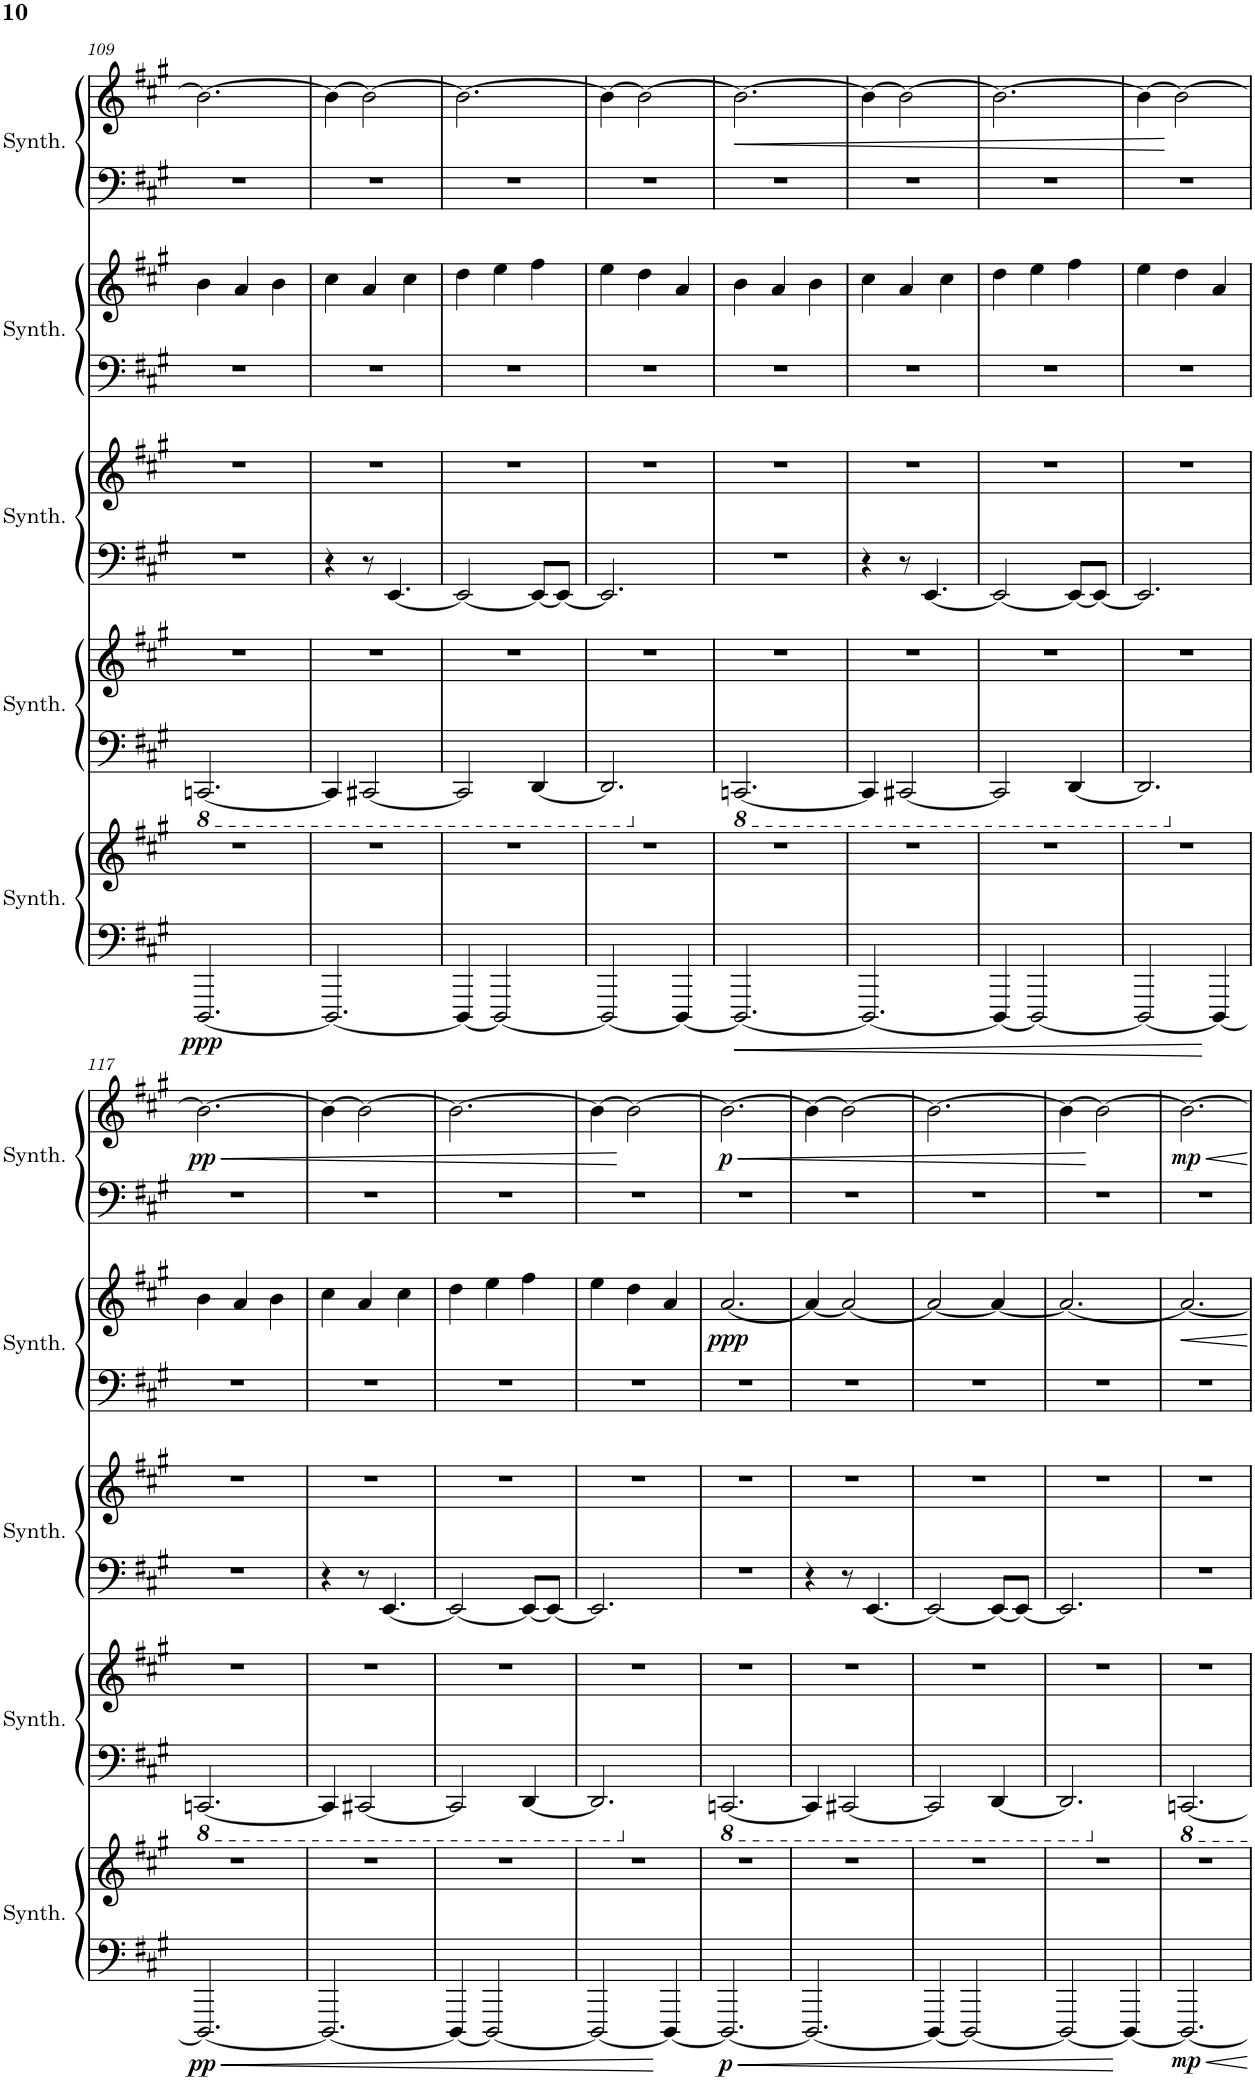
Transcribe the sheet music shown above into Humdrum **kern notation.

**kern	**kern	**dynam	**kern	**kern	**kern	**kern	**kern	**kern	**dynam	**kern	**kern	**dynam
*part5	*part5	*part5	*part4	*part4	*part3	*part3	*part2	*part2	*part2	*part1	*part1	*part1
*staff10	*staff9	*staff9/10	*staff8	*staff7	*staff6	*staff5	*staff4	*staff3	*staff3/4	*staff2	*staff1	*staff1/2
*I"Crystal Synthesizer	*	*	*I"Saw Synthesizer	*	*I"Atmosphere Synthesizer	*	*I"Choir Synthesizer	*	*	*I"String Synthesizer	*	*
*I'Synth.	*	*	*I'Synth.	*	*I'Synth.	*	*I'Synth.	*	*	*I'Synth.	*	*
!!LO:PB:g=z
*clefF4	*clefG2	*	*clefF4	*clefG2	*clefF4	*clefG2	*clefF4	*clefG2	*	*clefF4	*clefG2	*
*k[f#c#g#]	*k[f#c#g#]	*	*k[f#c#g#]	*k[f#c#g#]	*k[f#c#g#]	*k[f#c#g#]	*k[f#c#g#]	*k[f#c#g#]	*	*k[f#c#g#]	*k[f#c#g#]	*
*M6/8	*M6/8	*	*M6/8	*M6/8	*M6/8	*M6/8	*M6/8	*M6/8	*	*M6/8	*M6/8	*
*	*	*	*8ba	*	*	*	*	*	*	*	*	*
=109	=109	=109	=109	=109	=109	=109	=109	=109	=109	=109	=109	=109
!	!	!LO:DY:b=2	!	!	!	!	!	!	!	!	!	!
[2.DDD/	2.r	ppp	[2.CCCn/	2.r	2.r	2.r	2.r	4b\	.	2.r	2.b\_	.
.	.	.	.	.	.	.	.	4a/	.	.	.	.
.	.	.	.	.	.	.	.	4b\	.	.	.	.
=110	=110	=110	=110	=110	=110	=110	=110	=110	=110	=110	=110	=110
2.DDD/_	2.r	.	4CCC/]	2.r	4r	2.r	2.r	4cc#\	.	2.r	4b\_	.
.	.	.	[2CCC#X/	.	8r	.	.	4a/	.	.	2b\_	.
.	.	.	.	.	[4.EE/	.	.	.	.	.	.	.
.	.	.	.	.	.	.	.	4cc#\	.	.	.	.
=111	=111	=111	=111	=111	=111	=111	=111	=111	=111	=111	=111	=111
4DDD/_	2.r	.	2CCC#/]	2.r	2EE/_	2.r	2.r	4dd\	.	2.r	2.b\_	.
2DDD/_	.	.	.	.	.	.	.	4ee\	.	.	.	.
.	.	.	[4DDD/	.	8EE/L_	.	.	4ff#\	.	.	.	.
.	.	.	.	.	8EE/J_	.	.	.	.	.	.	.
=112	=112	=112	=112	=112	=112	=112	=112	=112	=112	=112	=112	=112
2DDD/_	2.r	.	2.DDD/]	2.r	2.EE/]	2.r	2.r	4ee\	.	2.r	4b\_	.
.	.	.	.	.	.	.	.	4dd\	.	.	2b\_	.
4DDD/_	.	.	.	.	.	.	.	4a/	.	.	.	.
=113	=113	=113	=113	=113	=113	=113	=113	=113	=113	=113	=113	=113
*	*	*	*X8ba	*	*	*	*	*	*	*	*	*
*	*	*	*8ba	*	*	*	*	*	*	*	*	*
!	!	!	!	!	!	!	!	!	!	!	!	!LO:HP:b
2.DDD/_	2.r	.	[2.CCCn/	2.r	2.r	2.r	2.r	4b\	.	2.r	2.b\_	<
.	.	.	.	.	.	.	.	4a/	.	.	.	.
.	.	.	.	.	.	.	.	4b\	.	.	.	.
=114	=114	=114	=114	=114	=114	=114	=114	=114	=114	=114	=114	=114
2.DDD/_	2.r	.	4CCC/]	2.r	4r	2.r	2.r	4cc#\	.	2.r	4b\_	.
.	.	.	[2CCC#X/	.	8r	.	.	4a/	.	.	2b\_	.
.	.	.	.	.	[4.EE/	.	.	.	.	.	.	.
.	.	.	.	.	.	.	.	4cc#\	.	.	.	.
=115	=115	=115	=115	=115	=115	=115	=115	=115	=115	=115	=115	=115
4DDD/_	2.r	.	2CCC#/]	2.r	2EE/_	2.r	2.r	4dd\	.	2.r	2.b\_	.
2DDD/_	.	.	.	.	.	.	.	4ee\	.	.	.	.
.	.	.	[4DDD/	.	8EE/L_	.	.	4ff#\	.	.	.	.
.	.	.	.	.	8EE/J_	.	.	.	.	.	.	.
=116	=116	=116	=116	=116	=116	=116	=116	=116	=116	=116	=116	=116
2DDD/_	2.r	.	2.DDD/]	2.r	2.EE/]	2.r	2.r	4ee\	.	2.r	4b\_	.
.	.	.	.	.	.	.	.	4dd\	.	.	2b\_	[
4DDD/_	.	.	.	.	.	.	.	4a/	.	.	.	.
!!LO:LB:g=z
=117	=117	=117	=117	=117	=117	=117	=117	=117	=117	=117	=117	=117
*	*	*	*X8ba	*	*	*	*	*	*	*	*	*
*	*	*	*8ba	*	*	*	*	*	*	*	*	*
!	!	!LO:DY:b=2	!	!	!	!	!	!	!	!	!	!LO:HP:b
!	!	!	!	!	!	!	!	!	!	!	!	!LO:DY:n=1:b
2.DDD/_	2.r	pp	[2.CCCn/	2.r	2.r	2.r	2.r	4b\	.	2.r	2.b\_	< pp
.	.	.	.	.	.	.	.	4a/	.	.	.	.
.	.	.	.	.	.	.	.	4b\	.	.	.	.
=118	=118	=118	=118	=118	=118	=118	=118	=118	=118	=118	=118	=118
2.DDD/_	2.r	.	4CCC/]	2.r	4r	2.r	2.r	4cc#\	.	2.r	4b\_	.
.	.	.	[2CCC#X/	.	8r	.	.	4a/	.	.	2b\_	.
.	.	.	.	.	[4.EE/	.	.	.	.	.	.	.
.	.	.	.	.	.	.	.	4cc#\	.	.	.	.
=119	=119	=119	=119	=119	=119	=119	=119	=119	=119	=119	=119	=119
4DDD/_	2.r	.	2CCC#/]	2.r	2EE/_	2.r	2.r	4dd\	.	2.r	2.b\_	.
2DDD/_	.	.	.	.	.	.	.	4ee\	.	.	.	.
.	.	.	[4DDD/	.	8EE/L_	.	.	4ff#\	.	.	.	.
.	.	.	.	.	8EE/J_	.	.	.	.	.	.	.
=120	=120	=120	=120	=120	=120	=120	=120	=120	=120	=120	=120	=120
2DDD/_	2.r	.	2.DDD/]	2.r	2.EE/]	2.r	2.r	4ee\	.	2.r	4b\_	.
.	.	.	.	.	.	.	.	4dd\	.	.	2b\_	[
4DDD/_	.	.	.	.	.	.	.	4a/	.	.	.	.
=121	=121	=121	=121	=121	=121	=121	=121	=121	=121	=121	=121	=121
*	*	*	*X8ba	*	*	*	*	*	*	*	*	*
*	*	*	*8ba	*	*	*	*	*	*	*	*	*
!	!	!LO:DY:b=2	!	!	!	!	!	!	!LO:DY:b	!	!	!LO:HP:b
!	!	!	!	!	!	!	!	!	!	!	!	!LO:DY:n=1:b
2.DDD/_	2.r	p	[2.CCCn/	2.r	2.r	2.r	2.r	[2.a/	ppp	2.r	2.b\_	< p
=122	=122	=122	=122	=122	=122	=122	=122	=122	=122	=122	=122	=122
2.DDD/_	2.r	.	4CCC/]	2.r	4r	2.r	2.r	4a/_	.	2.r	4b\_	.
.	.	.	[2CCC#X/	.	8r	.	.	2a/_	.	.	2b\_	.
.	.	.	.	.	[4.EE/	.	.	.	.	.	.	.
=123	=123	=123	=123	=123	=123	=123	=123	=123	=123	=123	=123	=123
4DDD/_	2.r	.	2CCC#/]	2.r	2EE/_	2.r	2.r	2a/_	.	2.r	2.b\_	.
2DDD/_	.	.	.	.	.	.	.	.	.	.	.	.
.	.	.	[4DDD/	.	8EE/L_	.	.	4a/_	.	.	.	.
.	.	.	.	.	8EE/J_	.	.	.	.	.	.	.
=124	=124	=124	=124	=124	=124	=124	=124	=124	=124	=124	=124	=124
2DDD/_	2.r	.	2.DDD/]	2.r	2.EE/]	2.r	2.r	2.a/_	.	2.r	4b\_	.
.	.	.	.	.	.	.	.	.	.	.	2b\_	[
4DDD/_	.	.	.	.	.	.	.	.	.	.	.	.
=125	=125	=125	=125	=125	=125	=125	=125	=125	=125	=125	=125	=125
*	*	*	*X8ba	*	*	*	*	*	*	*	*	*
!	!	!LO:DY:b=2	!	!	!	!	!	!	!	!	!	!LO:DY:b
2.DDD/_	2.r	mp	[2.CCCn/	2.r	2.r	2.r	2.r	2.a/_	.	2.r	2.b\_	mp
=	=	=	=	=	=	=	=	=	=	=	=	=
*-	*-	*-	*-	*-	*-	*-	*-	*-	*-	*-	*-	*-
